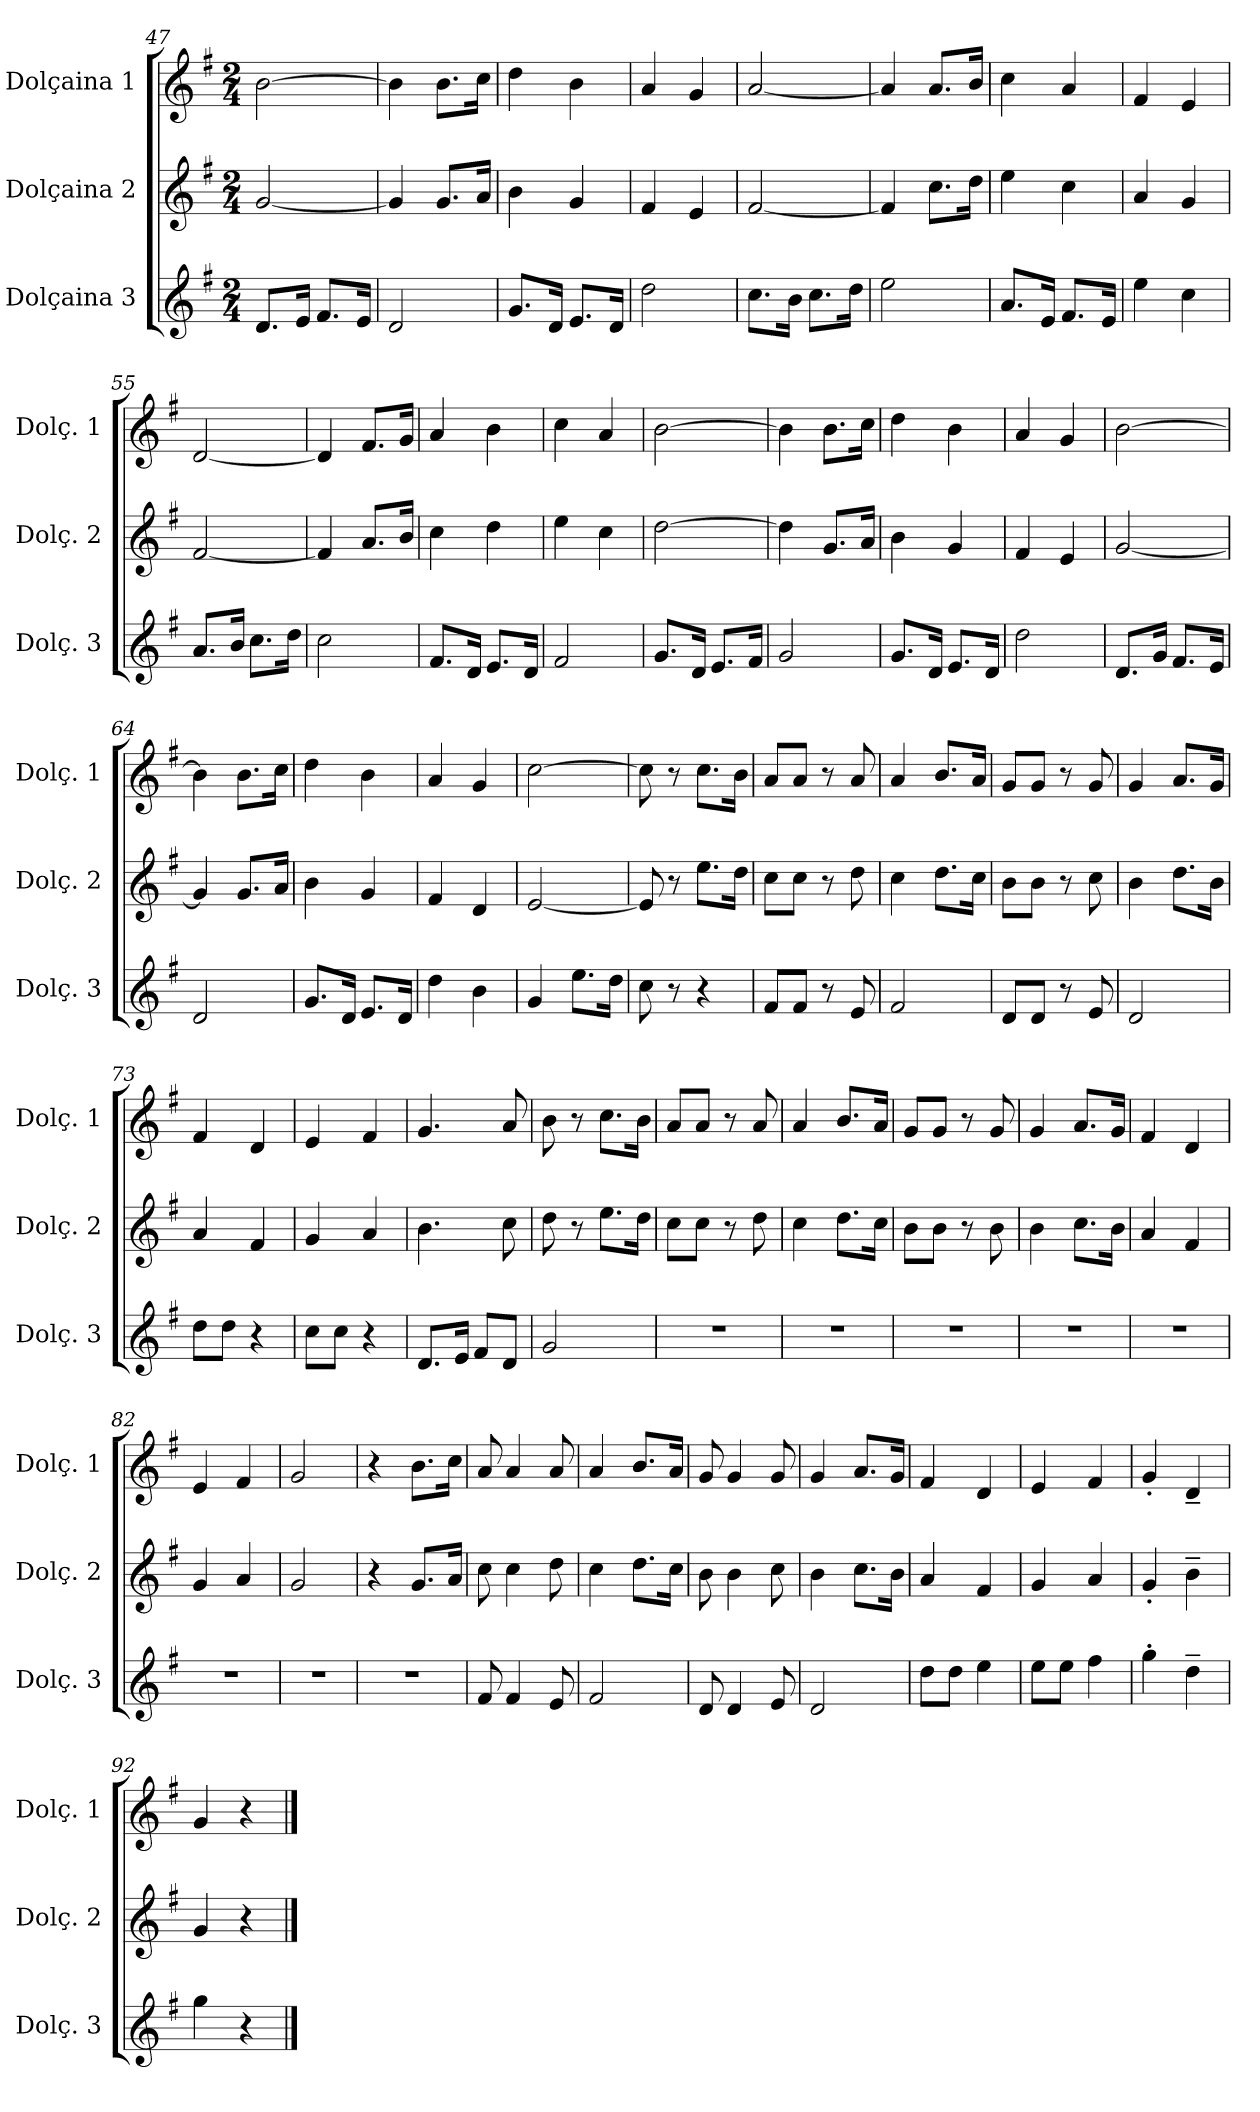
**kern	**kern	**kern
*part3	*part2	*part1
*staff3	*staff2	*staff1
*I"Dolçaina 3	*I"Dolçaina 2	*I"Dolçaina 1
*I'Dolç. 3	*I'Dolç. 2	*I'Dolç. 1
*clefG2	*clefG2	*clefG2
*ITrd1c2	*ITrd1c2	*ITrd1c2
*k[b-]	*k[b-]	*k[b-]
*M2/4	*M2/4	*M2/4
=47	=47	=47
8.c/L	[2f/	[2a\
16d/Jk	.	.
8.e/L	.	.
16d/Jk	.	.
=48	=48	=48
2c/	4f/]	4a\]
.	8.f/L	8.a\L
.	16g/Jk	16b-\Jk
=49	=49	=49
8.f/L	4a\	4cc\
16c/Jk	.	.
8.d/L	4f/	4a\
16c/Jk	.	.
=50	=50	=50
2cc\	4e/	4g/
.	4d/	4f/
=51	=51	=51
8.b-\L	[2e/	[2g/
16a\Jk	.	.
8.b-\L	.	.
16cc\Jk	.	.
=52	=52	=52
2dd\	4e/]	4g/]
.	8.b-\L	8.g/L
.	16cc\Jk	16a/Jk
!!LO:LB:g=z
=53	=53	=53
8.g/L	4dd\	4b-\
16d/Jk	.	.
8.e/L	4b-\	4g/
16d/Jk	.	.
=54	=54	=54
4dd\	4g/	4e/
4b-\	4f/	4d/
=55	=55	=55
8.g/L	[2e/	[2c/
16a/Jk	.	.
8.b-\L	.	.
16cc\Jk	.	.
=56	=56	=56
2b-\	4e/]	4c/]
.	8.g/L	8.e/L
.	16a/Jk	16f/Jk
=57	=57	=57
8.e/L	4b-\	4g/
16c/Jk	.	.
8.d/L	4cc\	4a\
16c/Jk	.	.
=58	=58	=58
2e/	4dd\	4b-\
.	4b-\	4g/
=59	=59	=59
8.f/L	[2cc\	[2a\
16c/Jk	.	.
8.d/L	.	.
16e/Jk	.	.
=60	=60	=60
2f/	4cc\]	4a\]
.	8.f/L	8.a\L
.	16g/Jk	16b-\Jk
!!LO:LB:g=z
=61	=61	=61
8.f/L	4a\	4cc\
16c/Jk	.	.
8.d/L	4f/	4a\
16c/Jk	.	.
=62	=62	=62
2cc\	4e/	4g/
.	4d/	4f/
=63	=63	=63
8.c/L	[2f/	[2a\
16f/Jk	.	.
8.e/L	.	.
16d/Jk	.	.
=64	=64	=64
2c/	4f/]	4a\]
.	8.f/L	8.a\L
.	16g/Jk	16b-\Jk
=65	=65	=65
8.f/L	4a\	4cc\
16c/Jk	.	.
8.d/L	4f/	4a\
16c/Jk	.	.
=66	=66	=66
4cc\	4e/	4g/
4a\	4c/	4f/
=67	=67	=67
4f/	[2d/	[2b-\
8.dd\L	.	.
16cc\Jk	.	.
=68	=68	=68
8b-\	8d/]	8b-\]
8r	8r	8r
4r	8.dd\L	8.b-\L
.	16cc\Jk	16a\Jk
!!LO:LB:g=z
=69	=69	=69
8e/L	8b-\L	8g/L
8e/J	8b-\J	8g/J
8r	8r	8r
8d/	8cc\	8g/
=70	=70	=70
2e/	4b-\	4g/
.	8.cc\L	8.a/L
.	16b-\Jk	16g/Jk
=71	=71	=71
8c/L	8a\L	8f/L
8c/J	8a\J	8f/J
8r	8r	8r
8d/	8b-\	8f/
=72	=72	=72
2c/	4a\	4f/
.	8.cc\L	8.g/L
.	16a\Jk	16f/Jk
=73	=73	=73
8cc\L	4g/	4e/
8cc\J	.	.
4r	4e/	4c/
=74	=74	=74
8b-\L	4f/	4d/
8b-\J	.	.
4r	4g/	4e/
=75	=75	=75
8.c/L	4.a\	4.f/
16d/Jk	.	.
8e/L	.	.
8c/J	8b-\	8g/
=76	=76	=76
2f/	8cc\	8a\
.	8r	8r
.	8.dd\L	8.b-\L
.	16cc\Jk	16a\Jk
!!LO:LB:g=z
=77	=77	=77
2r	8b-\L	8g/L
.	8b-\J	8g/J
.	8r	8r
.	8cc\	8g/
=78	=78	=78
2r	4b-\	4g/
.	8.cc\L	8.a/L
.	16b-\Jk	16g/Jk
=79	=79	=79
2r	8a\L	8f/L
.	8a\J	8f/J
.	8r	8r
.	8a\	8f/
=80	=80	=80
2r	4a\	4f/
.	8.b-\L	8.g/L
.	16a\Jk	16f/Jk
=81	=81	=81
2r	4g/	4e/
.	4e/	4c/
=82	=82	=82
2r	4f/	4d/
.	4g/	4e/
=83	=83	=83
2r	2f/	2f/
=84	=84	=84
2r	4r	4r
.	8.f/L	8.a\L
.	16g/Jk	16b-\Jk
!!LO:LB:g=z
=85	=85	=85
8e/	8b-\	8g/
4e/	4b-\	4g/
8d/	8cc\	8g/
=86	=86	=86
2e/	4b-\	4g/
.	8.cc\L	8.a/L
.	16b-\Jk	16g/Jk
=87	=87	=87
8c/	8a\	8f/
4c/	4a\	4f/
8d/	8b-\	8f/
=88	=88	=88
2c/	4a\	4f/
.	8.b-\L	8.g/L
.	16a\Jk	16f/Jk
=89	=89	=89
8cc\L	4g/	4e/
8cc\J	.	.
4dd\	4e/	4c/
=90	=90	=90
8dd\L	4f/	4d/
8dd\J	.	.
4ee\	4g/	4e/
=91	=91	=91
4ff'\	4f'/	4f'/
4cc~\	4a~\	4c~/
=92	=92	=92
4ff\	4f/	4f/
4r	4r	4r
==	==	==
*-	*-	*-
